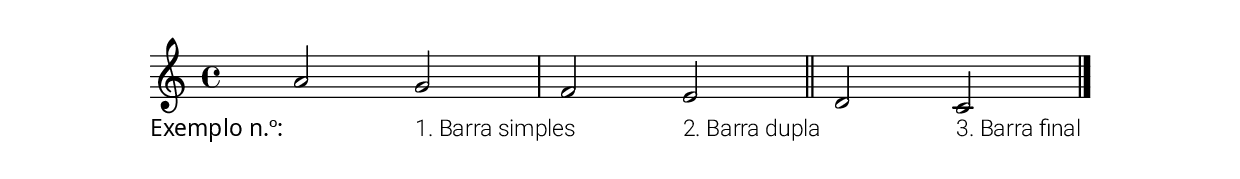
\version "2.24.4"

\include "global.ily"

global = {
  \key c \major
  \time 4/4
}

sopranoVoice = \relative c'' {
  \global
  % barras simples
  a2 g2 \bar "|"

  % barras duplas
  f2  e2 \bar "||"
  d2 c2 \bar "|."
}

verse = \lyricmode {
  \override LyricText.self-alignment-X = #LEFT

  \set stanza = "Exemplo n.º:"

  \skip 1 "1. Barra simples"
  \skip 1 "2. Barra dupla"
  \skip 1 "3. Barra final"
}

\score {
  \new Staff { \sopranoVoice }
  \addlyrics { \verse }
  \layout { }
}
